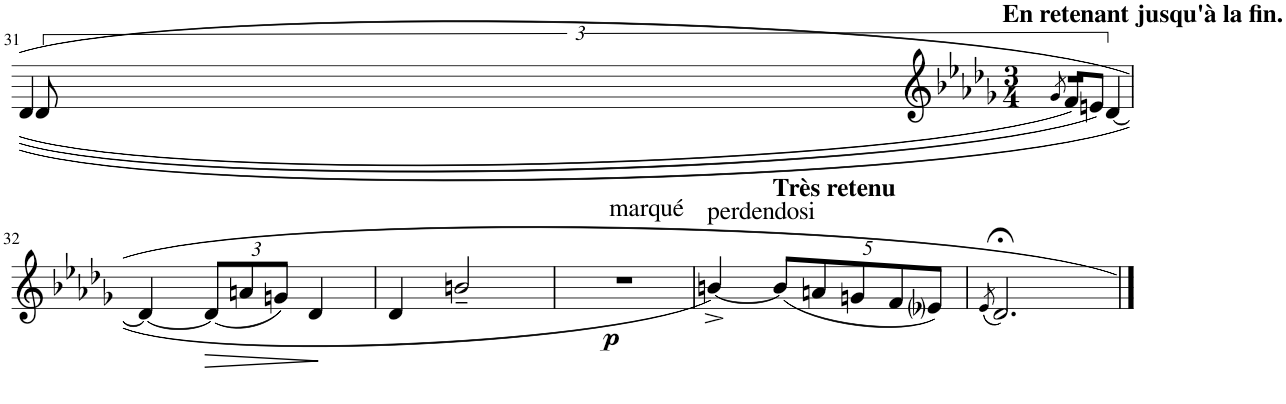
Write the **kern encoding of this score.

**kern	**dynam
*part1	*part1
*staff1	*staff1
*I"Flute	*
*I'Fl	*
!!LO:PB:g=z
*clefG2	*
*k[b-e-a-d-g-]	*
*M3/4	*
=31	=31
4d-/	.
(12d-/	.
12%107ryy	.
!LO:TX:a:B:t=En retenant jusqu'à la fin.	!
2.r	.
(8qg-/	.
12f/L)	.
12en/J)	.
[4d-/	.
!!LO:LB:g=z
=32	=32
4d-/_	.
*Xbrackettup	*
(12d-/L]	.
12an/	.
12gn/J)	.
4d-/	.
=33	=33
*^	*
4d-/	1ryy	.
(2bn~/	.	.
000ryy	.	.
.	1ryy	.
.	1ryy	.
.	000ryy	.
2.r	.	.
!	!LO:TX:a:t=marqué	!
!	!	!LO:DY:b
.	2ryy	p
=34	=34	=34
!LO:TX:a:t=perdendosi	!	!
*v	*v	*
[4bn^/)	.
!LO:TX:a:B:t=Très retenu	!
(10b/L]	.
10an/	.
10gn/	.
10f/	.
10e-i/J)	.
=35	=35
(8qe-/	.
2.d-;</)	.
==	==
*-	*-
